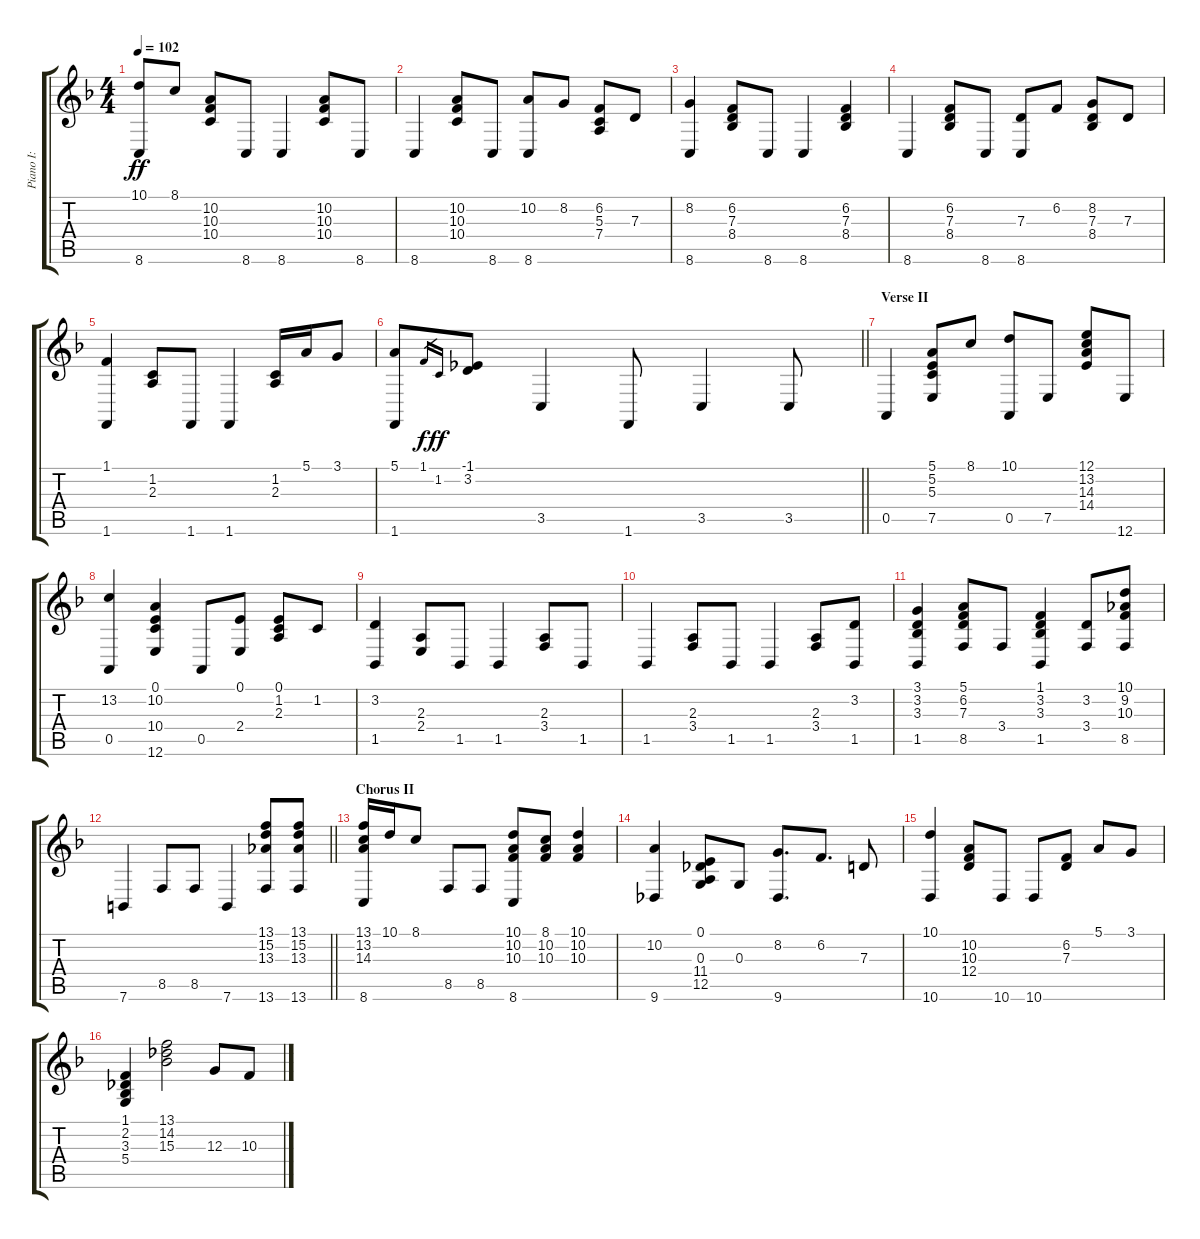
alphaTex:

\track ("Piano I:" "Piano I:") {instrument acousticgrandpiano}
\staff {score tabs}
\tuning (E4 B3 G3 D3 A2 E2) {hide}
\ts (4 4)
\tempo 102
\clef g2
\ks f
(10.1 8.6).8{dy ff} 8.1.8 (10.2 10.3 10.4).8 8.6.8 8.6.4 (10.2 10.3 10.4).8 8.6.8 |
8.6.4 (10.2 10.3 10.4).8 8.6.8 (10.2 8.6).8 8.2.8 (6.2 5.3 7.4).8 7.3.8 |
(8.2 8.6).4 (6.2 7.3 8.4).8 8.6.8 8.6.4 (6.2 7.3 8.4).4 |
8.6.4 (6.2 7.3 8.4).8 8.6.8 (7.3 8.6).8 6.2.8 (8.2 7.3 8.4).8 7.3.8 |
(1.1 1.6).4 (1.2 2.3).8 1.6.8 1.6.4 (1.2 2.3).16 5.1.16 3.1.8 |
\barLineRight lightlight
(5.1 1.6).8 1.1.16{gr dy f} 1.2.16{gr dy ff} (-1.1 3.2).8 3.5.4 1.6.8 3.5.4 3.5.8 |
\section ("" "Verse II")
0.5.4 (5.1 5.2 5.3 7.5).8 8.1.8 (10.1 0.5).8 7.5.8 (12.1 13.2 14.3 14.4).8 12.6.8 |
(13.2 0.5).4 (0.1 10.2 10.4 12.6).4 0.5.8 (0.1 2.4).8 (0.1 1.2 2.3).8 1.2.8 |
(3.2 1.5).4 (2.3 2.4).8 1.5.8 1.5.4 (2.3 3.4).8 1.5.8 |
1.5.4 (2.3 3.4).8 1.5.8 1.5.4 (2.3 3.4).8 (3.2 1.5).8 |
(3.1 3.2 3.3 1.5).4 (5.1 6.2 7.3 8.5).8 3.4.8 (1.1 3.2 3.3 1.5).4 (3.2 3.4).8 (10.1 9.2 10.3 8.5).8 |
\barLineRight lightlight
7.6.4 8.5.8 8.5.8 7.6.4 (13.1 15.2 13.3 13.6).8 (13.1 15.2 13.3 13.6).8 |
\section ("" "Chorus II")
(13.1 13.2 14.3 8.6).16 10.1.16 8.1.8 8.5.8 8.5.8 (10.1 10.2 10.3 8.6).8 (8.1 10.2 10.3).8 (10.1 10.2 10.3).4 |
(10.2 9.6).4 (0.1 0.3 11.4 12.5).8 0.3.8 (8.2 9.6).8{d} 6.2.8{d} 7.3.8 |
(10.1 10.6).4 (10.2 10.3 12.4).8 10.6.8 10.6.8 (6.2 7.3).8 5.1.8 3.1.8 |
(1.1 2.2 3.3 5.4).4 (13.1 14.2 15.3).2 12.3.8 10.3.8
